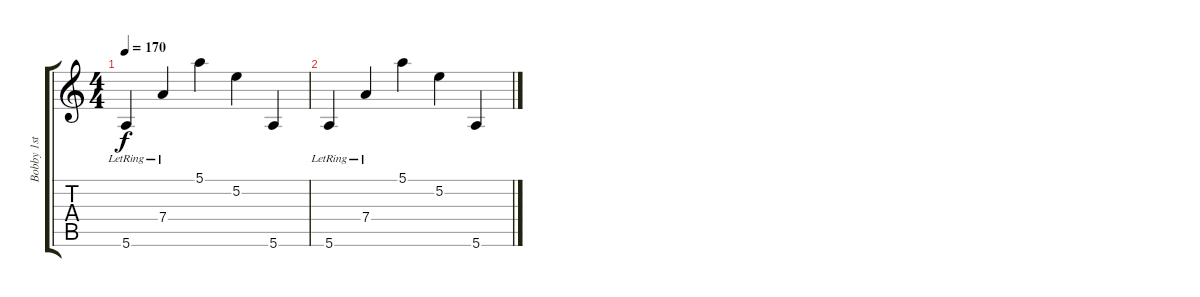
\track ("Bobby 1st" "Bobby 1st") {instrument distortionguitar}
\staff {score tabs}
\tuning (E4 B3 G3 D3 A2 E2) {hide}
\ts (4 4)
\tempo 170
\clef g2
\ks c
5.6{lr}.4{dy f} 7.4{lr}.4 5.1.4 5.2.4 5.6.4 |
5.6{lr}.4 7.4{lr}.4 5.1.4 5.2.4 5.6.4
